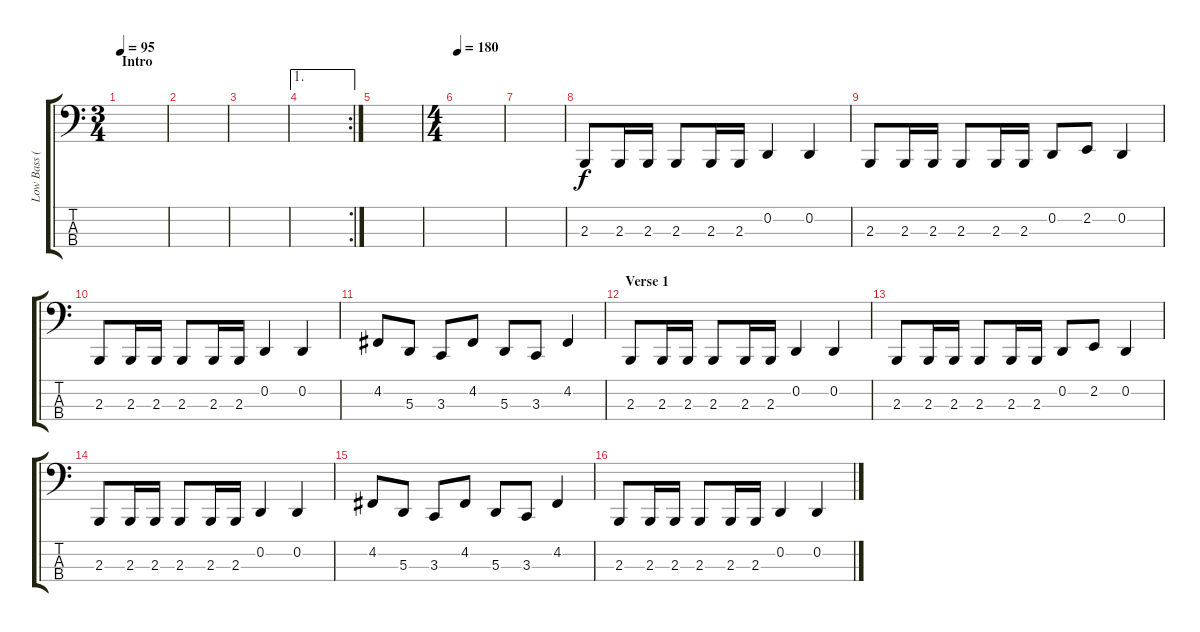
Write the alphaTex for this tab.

\track ("Low Bass (Effect)" "Low Bass (") {instrument electricbasspick}
\staff {score tabs}
\tuning (G1 D1 A0 E0) {hide}
\ts (3 4)
\section ("" "Intro")
\tempo 95
\clef f4
\ks c
|
|
|
\ae 1
\rc 2
|
|
\ts (4 4)
\tempo 180
|
|
2.3.8 2.3.16 2.3.16 2.3.8 2.3.16 2.3.16 0.2.4 0.2.4 |
2.3.8 2.3.16 2.3.16 2.3.8 2.3.16 2.3.16 0.2.8 2.2.8 0.2.4 |
2.3.8 2.3.16 2.3.16 2.3.8 2.3.16 2.3.16 0.2.4 0.2.4 |
4.2.8 5.3.8 3.3.8 4.2.8 5.3.8 3.3.8 4.2.4 |
\section ("" "Verse 1")
2.3.8 2.3.16 2.3.16 2.3.8 2.3.16 2.3.16 0.2.4 0.2.4 |
2.3.8 2.3.16 2.3.16 2.3.8 2.3.16 2.3.16 0.2.8 2.2.8 0.2.4 |
2.3.8 2.3.16 2.3.16 2.3.8 2.3.16 2.3.16 0.2.4 0.2.4 |
4.2.8 5.3.8 3.3.8 4.2.8 5.3.8 3.3.8 4.2.4 |
2.3.8 2.3.16 2.3.16 2.3.8 2.3.16 2.3.16 0.2.4 0.2.4
